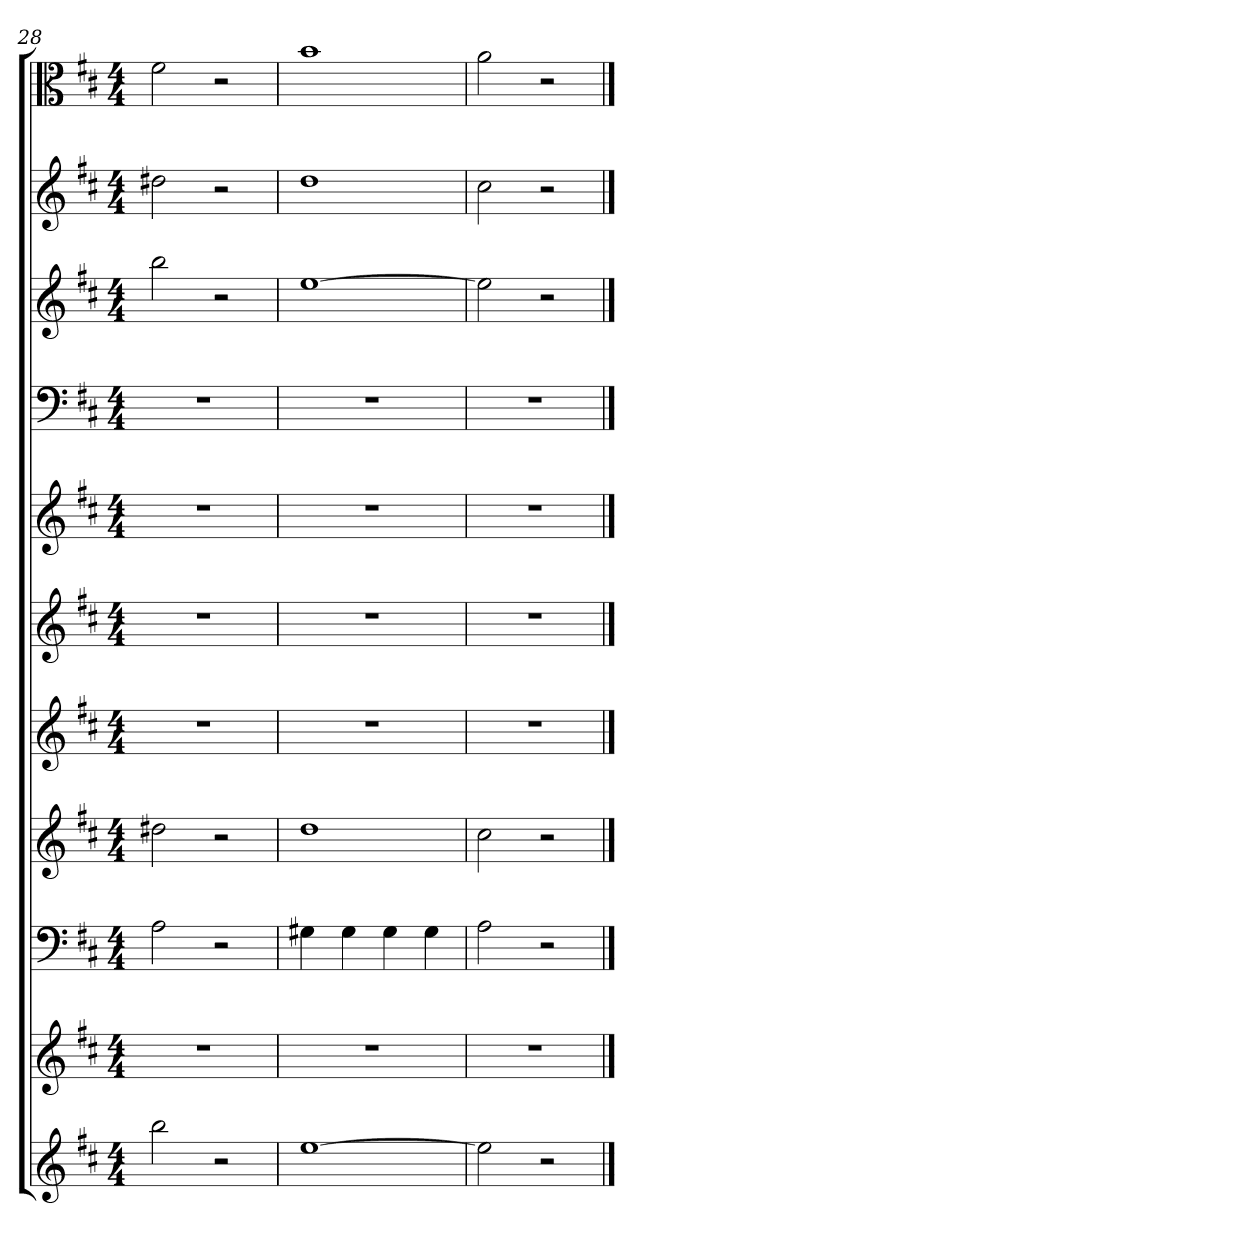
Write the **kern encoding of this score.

**kern	**kern	**kern	**kern	**kern	**kern	**kern	**kern	**kern	**kern	**kern
*part11	*part10	*part9	*part8	*part7	*part6	*part5	*part4	*part3	*part2	*part1
*staff11	*staff10	*staff9	*staff8	*staff7	*staff6	*staff5	*staff4	*staff3	*staff2	*staff1
*clefG2	*clefG2	*clefF4	*clefG2	*clefG2	*clefG2	*clefG2	*clefF4	*clefG2	*clefG2	*clefC3
*k[f#c#]	*k[f#c#]	*k[f#c#]	*k[f#c#]	*k[f#c#]	*k[f#c#]	*k[f#c#]	*k[f#c#]	*k[f#c#]	*k[f#c#]	*k[f#c#]
*D:	*D:	*D:	*D:	*D:	*D:	*D:	*D:	*D:	*D:	*D:
*M4/4	*M4/4	*M4/4	*M4/4	*M4/4	*M4/4	*M4/4	*M4/4	*M4/4	*M4/4	*M4/4
=28	=28	=28	=28	=28	=28	=28	=28	=28	=28	=28
2bb\	1r	2A\	2dd#X\	1r	1r	1r	1r	2bb\	2dd#X\	2f#\
2r	.	2r	2r	.	.	.	.	2r	2r	2r
=29	=29	=29	=29	=29	=29	=29	=29	=29	=29	=29
[1ee\	1r	4G#X\	1dd\	1r	1r	1r	1r	[1ee\	1dd\	1b\
.	.	4G#\	.	.	.	.	.	.	.	.
.	.	4G#\	.	.	.	.	.	.	.	.
.	.	4G#\	.	.	.	.	.	.	.	.
=30	=30	=30	=30	=30	=30	=30	=30	=30	=30	=30
2ee\]	1r	2A\	2cc#\	1r	1r	1r	1r	2ee\]	2cc#\	2a\
2r	.	2r	2r	.	.	.	.	2r	2r	2r
==	==	==	==	==	==	==	==	==	==	==
*-	*-	*-	*-	*-	*-	*-	*-	*-	*-	*-
